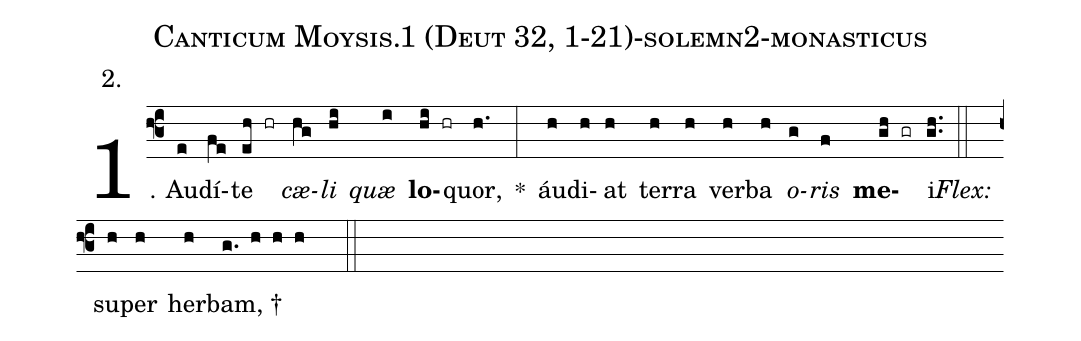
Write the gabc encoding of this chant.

name: Canticum Moysis.1 (Deut 32, 1-21)-solemn2-monasticus;
annotation: 2.;
%%
(f3)1. Au(e)dí(fe)te(eh hr) <i>cæ</i>(hg)<i>li</i>(hi) <i>quæ</i>(i) <b>lo</b>(hi hr)quor,(h.) *(:) áu(h)di(h)at(h) ter(h)ra(h) ver(h)ba(h) <i>o</i>(g)<i>ris</i>(f) <b>me</b>(gh gr)i.(gh..) (::)
<i>Flex:</i>()  su(h)per(h) her(h)bam, †(g. h h h  ::)
